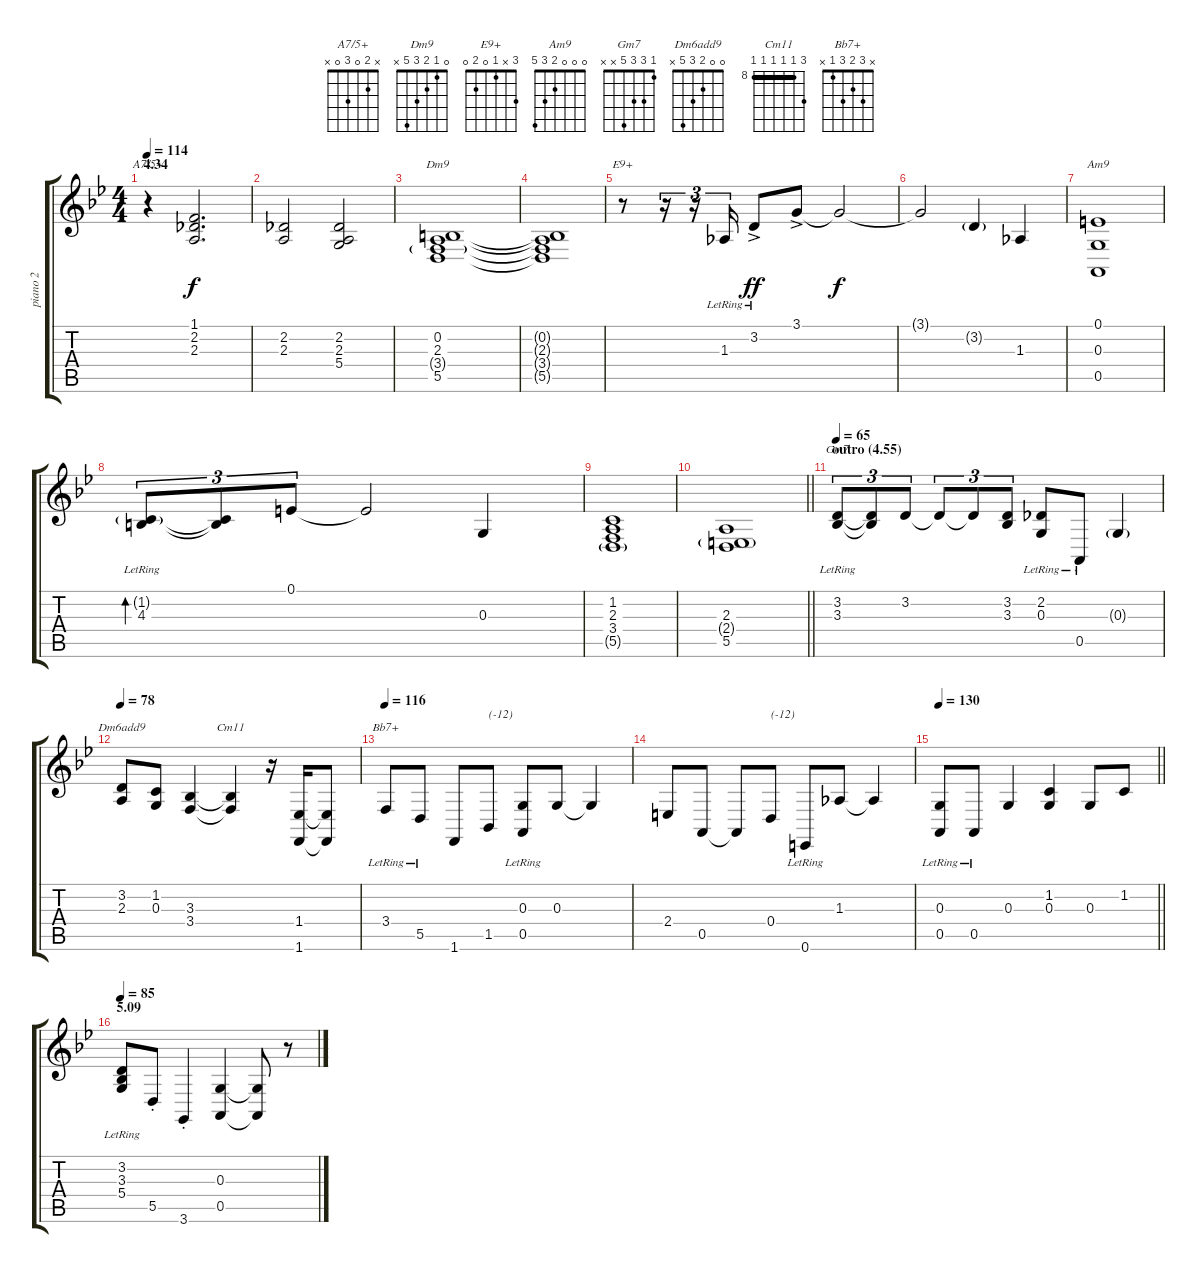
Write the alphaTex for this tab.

\track ("piano 2" "piano 2") {instrument acousticgrandpiano}
\staff {score tabs}
\tuning (E4 B3 G3 D3 A2 E2) {hide}
\chord ("A7/5+" x 2 0 3 0 x)
\chord ("Dm9" 0 1 2 3 5 x)
\chord ("E9+" 3 x 1 0 2 0)
\chord ("Am9" 0 0 0 2 3 5)
\chord ("Gm7" 1 3 3 5 x x)
\chord ("Dm6add9" 0 0 2 3 5 x)
\chord ("Cm11" 10 8 8 8 8 8) {firstfret 8 barre 8}
\chord ("Bb7+" x 3 2 3 1 x)
\ts (4 4)
\section ("" "4.34")
\tempo 114
\clef g2
\ks bb
r.4{ch "A7/5+" dy f} (1.1 2.2 2.3).2{d} |
(2.2 2.3).2 (2.2 2.3 5.4).2 |
(0.2 2.3 3.4{g} 5.5).1{ch "Dm9"} |
(0.2{t} 2.3{t} 3.4{t} 5.5{t}).1 |
r.8{ch "E9+"} r.16{tu (3 2)} r.16{tu (3 2)} 1.3{lr}.16{tu (3 2)} 3.2{ac lr}.8{dy ff} 3.1{ac}.8 3.1{t}.2{dy f} |
3.1{t}.2 3.2{g}.4 1.3.4 |
(0.1 0.3 0.5).1{ch "Am9"} |
(1.2{g lr} 4.3{lr}).8{tu (3 2) bd 60} (1.2{t} 4.3{t}).8{tu (3 2)} 0.1.8{tu (3 2)} 0.1{t}.2 0.3.4 |
(1.2 2.3 3.4 5.5{g}).1 |
\barLineRight lightlight
(2.3 2.4{g} 5.5).1 |
\section ("" "outro (4.55)")
\tempo 65
(3.2 3.3{lr}).8{tu (3 2) ch "Gm7"} (3.2{t} 3.3{t}).8{tu (3 2)} 3.2.8{tu (3 2)} 3.2{t}.8{tu (3 2)} 3.2{t}.8{tu (3 2)} (3.2 3.3).8{tu (3 2)} (2.2{lr} 0.3{lr}).8 0.5{lr}.8 0.3{g}.4 |
\tempo 78
(3.2 2.3).8{ch "Dm6add9"} (1.2 0.3).8 (3.3 3.4).4 (3.3{t} 3.4{t}).4{ch "Cm11"} r.16 (1.4 1.6).16 (1.4{t} 1.6{t}).8 |
\tempo 116
3.4{lr}.8{ch "Bb7+"} 5.5{lr}.8 1.6.8 1.5.8{txt "(-12)"} (0.3 0.5{lr}).8 0.3.8 0.3{t}.4 |
2.4.8 0.5.8 0.5{t}.8 0.4.8{txt "(-12)"} 0.6{lr}.8 1.3.8 1.3{t}.4 |
\tempo 130
\barLineRight lightlight
(0.3{lr} 0.5).8 0.5{lr}.8 0.3.4 (1.2 0.3).4 0.3.8 1.2.8 |
\section ("" "5.09")
\tempo 85
(3.2{lr} 3.3{lr} 5.4{lr}).8 5.5{st}.8 3.6{st}.4 (0.3 0.5).4 (0.3{t} 0.5{t}).8 r.8
